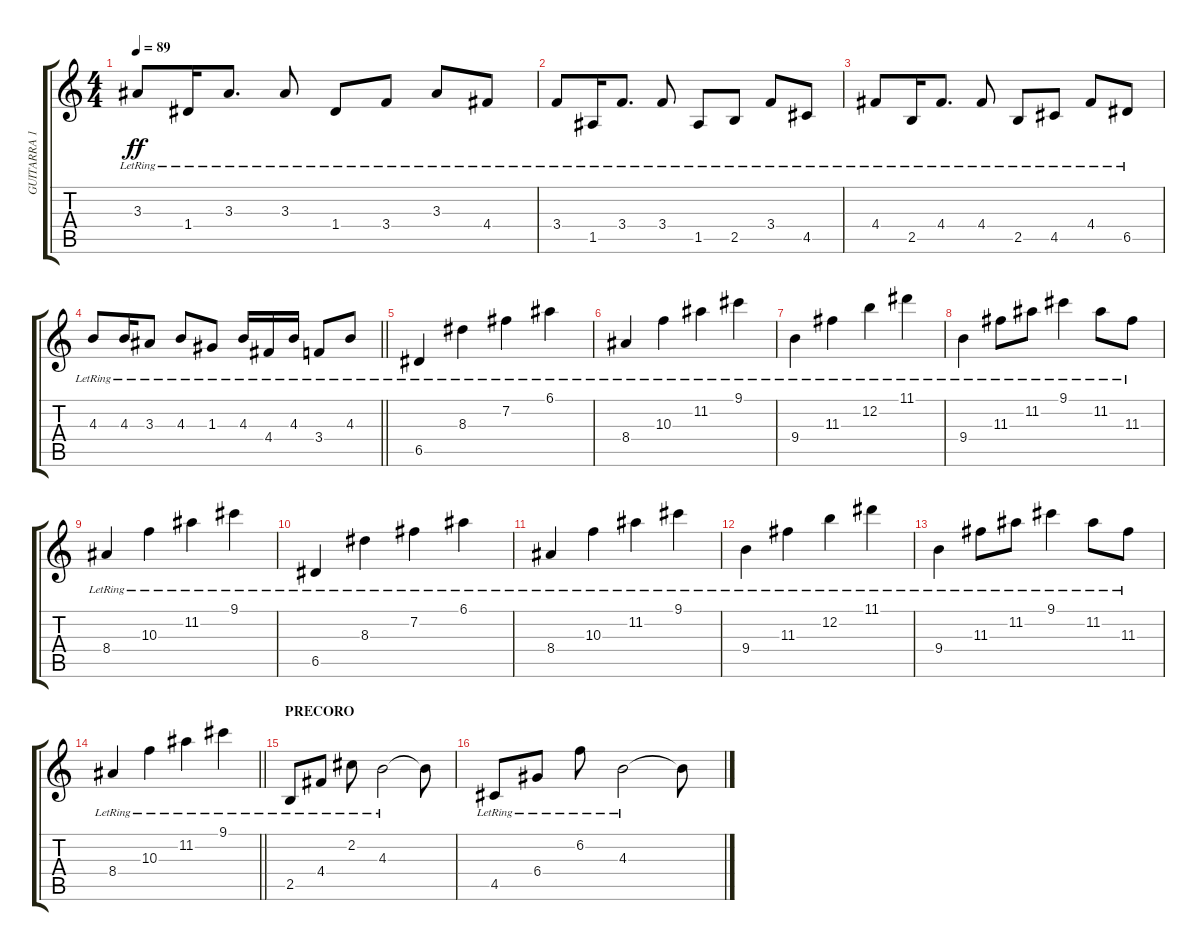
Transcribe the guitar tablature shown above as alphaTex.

\track ("GUITARRA 1" "GUITARRA 1") {instrument electricguitarjazz}
\staff {score tabs}
\tuning (E4 B3 G3 D3 A2 E2) {hide}
\ts (4 4)
\tempo 89
\clef g2
\ks c
3.3{lr}.8{dy ff} 1.4{lr}.16 3.3{lr}.8{d} 3.3{lr}.8 1.4{lr}.8 3.4{lr}.8 3.3{lr}.8 4.4{lr}.8 |
3.4{lr}.8 1.5{lr}.16 3.4{lr}.8{d} 3.4{lr}.8 1.5{lr}.8 2.5{lr}.8 3.4{lr}.8 4.5{lr}.8 |
4.4{lr}.8 2.5{lr}.16 4.4{lr}.8{d} 4.4{lr}.8 2.5{lr}.8 4.5{lr}.8 4.4{lr}.8 6.5{lr}.8 |
\barLineRight lightlight
4.3{lr}.8 4.3{lr}.16 3.3{lr}.8 4.3{lr}.8 1.3{lr}.8 4.3{lr}.16 4.4{lr}.16 4.3{lr}.16 3.4{lr}.8 4.3{lr}.8 |
\section ("" "")
6.5{lr}.4 8.3{lr}.4 7.2{lr}.4 6.1{lr}.4 |
8.4{lr}.4 10.3{lr}.4 11.2{lr}.4 9.1{lr}.4 |
9.4{lr}.4 11.3{lr}.4 12.2{lr}.4 11.1{lr}.4 |
9.4{lr}.4 11.3{lr}.8 11.2{lr}.8 9.1{lr}.4 11.2{lr}.8 11.3{lr}.8 |
8.4{lr}.4 10.3{lr}.4 11.2{lr}.4 9.1{lr}.4 |
6.5{lr}.4 8.3{lr}.4 7.2{lr}.4 6.1{lr}.4 |
8.4{lr}.4 10.3{lr}.4 11.2{lr}.4 9.1{lr}.4 |
9.4{lr}.4 11.3{lr}.4 12.2{lr}.4 11.1{lr}.4 |
9.4{lr}.4 11.3{lr}.8 11.2{lr}.8 9.1{lr}.4 11.2{lr}.8 11.3{lr}.8 |
\barLineRight lightlight
8.4{lr}.4 10.3{lr}.4 11.2{lr}.4 9.1{lr}.4 |
\section ("" "PRECORO")
2.5{lr}.8 4.4{lr}.8 2.2{lr}.8 4.3{lr}.2 4.3{t}.8 |
4.5{lr}.8 6.4{lr}.8 6.2{lr}.8 4.3{lr}.2 4.3{t}.8
